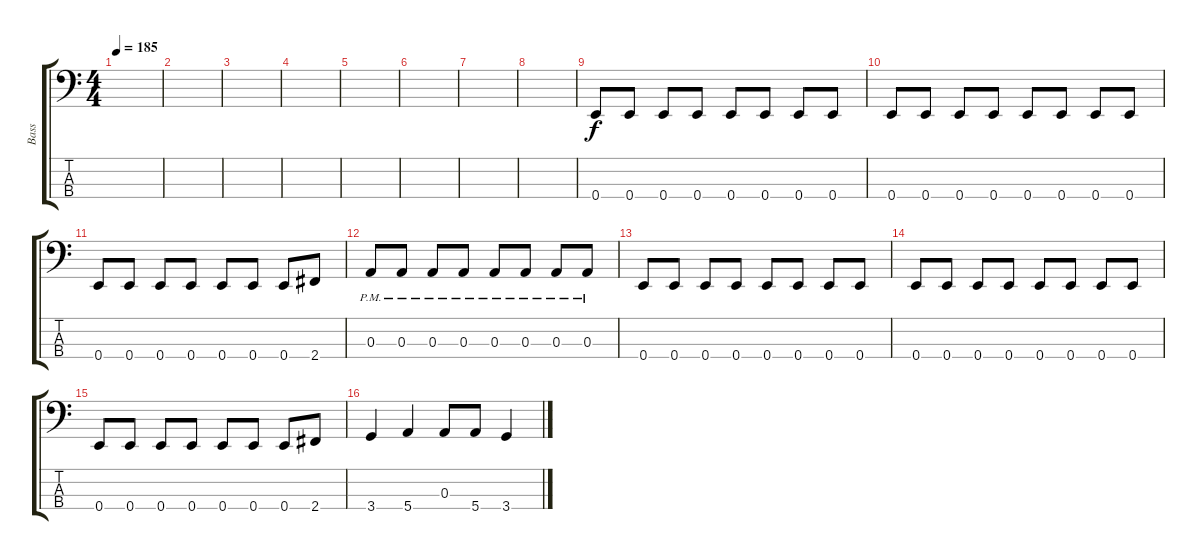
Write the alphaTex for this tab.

\track ("Bass" "Bass") {instrument electricbassfinger}
\staff {score tabs}
\tuning (G2 D2 A1 E1) {hide}
\ts (4 4)
\tempo 185
\clef f4
\ks c
|
|
|
|
|
|
|
|
0.4.8 0.4.8 0.4.8 0.4.8 0.4.8 0.4.8 0.4.8 0.4.8 |
0.4.8 0.4.8 0.4.8 0.4.8 0.4.8 0.4.8 0.4.8 0.4.8 |
0.4.8 0.4.8 0.4.8 0.4.8 0.4.8 0.4.8 0.4.8 2.4.8 |
0.3{pm}.8 0.3{pm}.8 0.3{pm}.8 0.3{pm}.8 0.3{pm}.8 0.3{pm}.8 0.3{pm}.8 0.3{pm}.8 |
0.4.8 0.4.8 0.4.8 0.4.8 0.4.8 0.4.8 0.4.8 0.4.8 |
0.4.8 0.4.8 0.4.8 0.4.8 0.4.8 0.4.8 0.4.8 0.4.8 |
0.4.8 0.4.8 0.4.8 0.4.8 0.4.8 0.4.8 0.4.8 2.4.8 |
3.4.4 5.4.4 0.3.8 5.4.8 3.4.4
